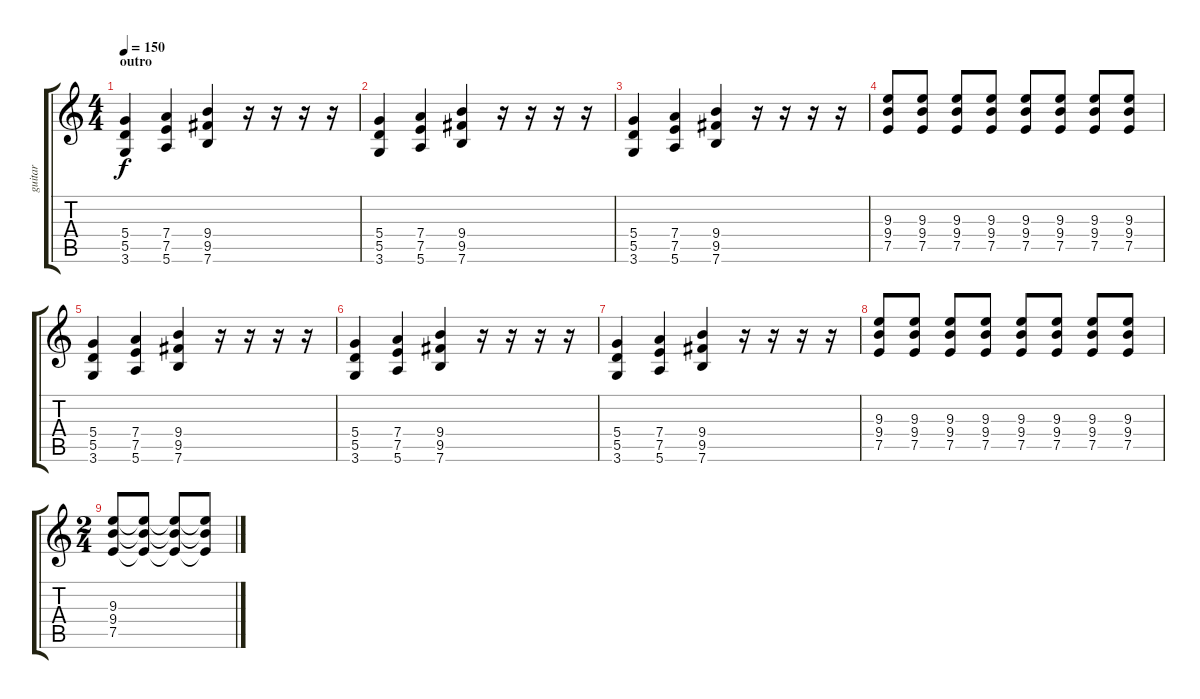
\track ("guitar" "guitar") {instrument overdrivenguitar}
\staff {score tabs}
\tuning (E4 B3 G3 D3 A2 E2) {hide}
\ts (4 4)
\section ("" "outro")
\tempo 150
\clef g2
\ks c
(5.4 5.5 3.6).4{dy f} (7.4 7.5 5.6).4 (9.4 9.5 7.6).4 r.16 r.16 r.16 r.16 |
(5.4 5.5 3.6).4 (7.4 7.5 5.6).4 (9.4 9.5 7.6).4 r.16 r.16 r.16 r.16 |
(5.4 5.5 3.6).4 (7.4 7.5 5.6).4 (9.4 9.5 7.6).4 r.16 r.16 r.16 r.16 |
(9.3 9.4 7.5).8 (9.3 9.4 7.5).8 (9.3 9.4 7.5).8 (9.3 9.4 7.5).8 (9.3 9.4 7.5).8 (9.3 9.4 7.5).8 (9.3 9.4 7.5).8 (9.3 9.4 7.5).8 |
(5.4 5.5 3.6).4 (7.4 7.5 5.6).4 (9.4 9.5 7.6).4 r.16 r.16 r.16 r.16 |
(5.4 5.5 3.6).4 (7.4 7.5 5.6).4 (9.4 9.5 7.6).4 r.16 r.16 r.16 r.16 |
(5.4 5.5 3.6).4 (7.4 7.5 5.6).4 (9.4 9.5 7.6).4 r.16 r.16 r.16 r.16 |
(9.3 9.4 7.5).8 (9.3 9.4 7.5).8 (9.3 9.4 7.5).8 (9.3 9.4 7.5).8 (9.3 9.4 7.5).8 (9.3 9.4 7.5).8 (9.3 9.4 7.5).8 (9.3 9.4 7.5).8 |
\ts (2 4)
(9.3 9.4 7.5).8 (9.3{t} 9.4{t} 7.5{t}).8 (9.3{t} 9.4{t} 7.5{t}).8 (9.3{t} 9.4{t} 7.5{t}).8
